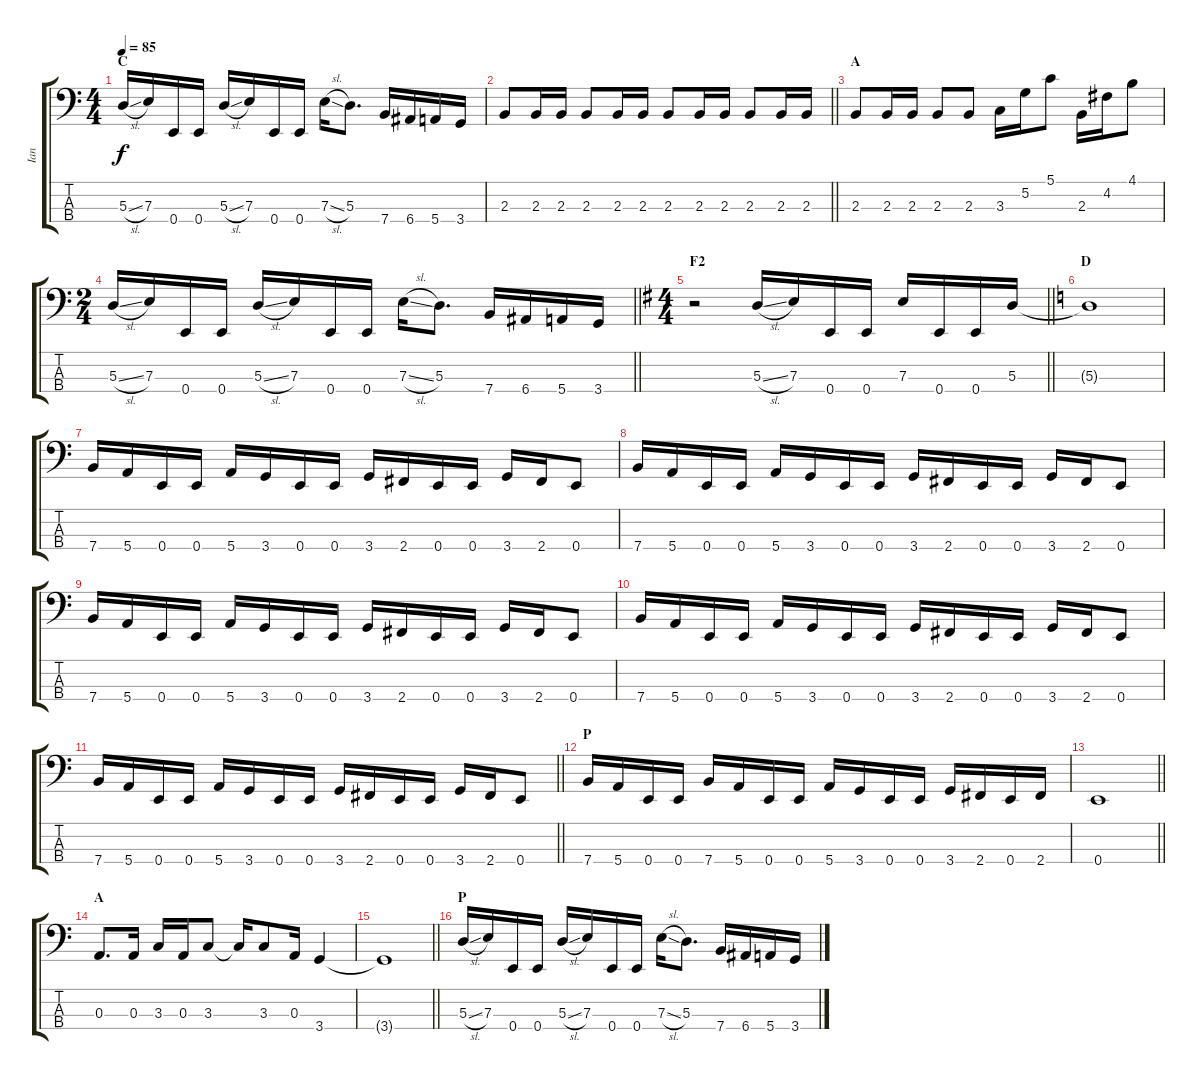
\track ("Ian" "Ian") {instrument electricbassfinger}
\staff {score tabs}
\tuning (G2 D2 A1 E1) {hide}
\ts (4 4)
\section ("" "C")
\tempo 85
\clef f4
\ks c
5.3{sl}.16{dy f} 7.3.16 0.4.16 0.4.16 5.3{sl}.16 7.3.16 0.4.16 0.4.16 7.3{sl}.16 5.3.8{d} 7.4.16 6.4.16 5.4.16 3.4.16 |
\barLineRight lightlight
2.3.8 2.3.16 2.3.16 2.3.8 2.3.16 2.3.16 2.3.8 2.3.16 2.3.16 2.3.8 2.3.16 2.3.16 |
\section ("" "A")
2.3.8 2.3.16 2.3.16 2.3.8 2.3.8 3.3.16 5.2.16 5.1.8 2.3.16 4.2.16 4.1.8 |
\ts (2 4)
\barLineRight lightlight
5.3{sl}.16 7.3.16 0.4.16 0.4.16 5.3{sl}.16 7.3.16 0.4.16 0.4.16 7.3{sl}.16 5.3.8{d} 7.4.16 6.4.16 5.4.16 3.4.16 |
\ts (4 4)
\section ("" "F2")
\barLineRight lightlight
\ks g
r.2 5.3{sl}.16 7.3.16 0.4.16 0.4.16 7.3.16 0.4.16 0.4.16 5.3.16 |
\section ("" "D")
\ks c
5.3{t}.1 |
7.4.16 5.4.16 0.4.16 0.4.16 5.4.16 3.4.16 0.4.16 0.4.16 3.4.16 2.4.16 0.4.16 0.4.16 3.4.16 2.4.16 0.4.8 |
7.4.16 5.4.16 0.4.16 0.4.16 5.4.16 3.4.16 0.4.16 0.4.16 3.4.16 2.4.16 0.4.16 0.4.16 3.4.16 2.4.16 0.4.8 |
7.4.16 5.4.16 0.4.16 0.4.16 5.4.16 3.4.16 0.4.16 0.4.16 3.4.16 2.4.16 0.4.16 0.4.16 3.4.16 2.4.16 0.4.8 |
7.4.16 5.4.16 0.4.16 0.4.16 5.4.16 3.4.16 0.4.16 0.4.16 3.4.16 2.4.16 0.4.16 0.4.16 3.4.16 2.4.16 0.4.8 |
\barLineRight lightlight
7.4.16 5.4.16 0.4.16 0.4.16 5.4.16 3.4.16 0.4.16 0.4.16 3.4.16 2.4.16 0.4.16 0.4.16 3.4.16 2.4.16 0.4.8 |
\section ("" "P")
7.4.16 5.4.16 0.4.16 0.4.16 7.4.16 5.4.16 0.4.16 0.4.16 5.4.16 3.4.16 0.4.16 0.4.16 3.4.16 2.4.16 0.4.16 2.4.16 |
\barLineRight lightlight
0.4.1 |
\section ("" "A")
0.3.8{d} 0.3.16 3.3.16 0.3.16 3.3.8 3.3{t}.16 3.3.8 0.3.16 3.4.4 |
\barLineRight lightlight
3.4{t}.1 |
\section ("" "P")
5.3{sl}.16 7.3.16 0.4.16 0.4.16 5.3{sl}.16 7.3.16 0.4.16 0.4.16 7.3{sl}.16 5.3.8{d} 7.4.16 6.4.16 5.4.16 3.4.16
